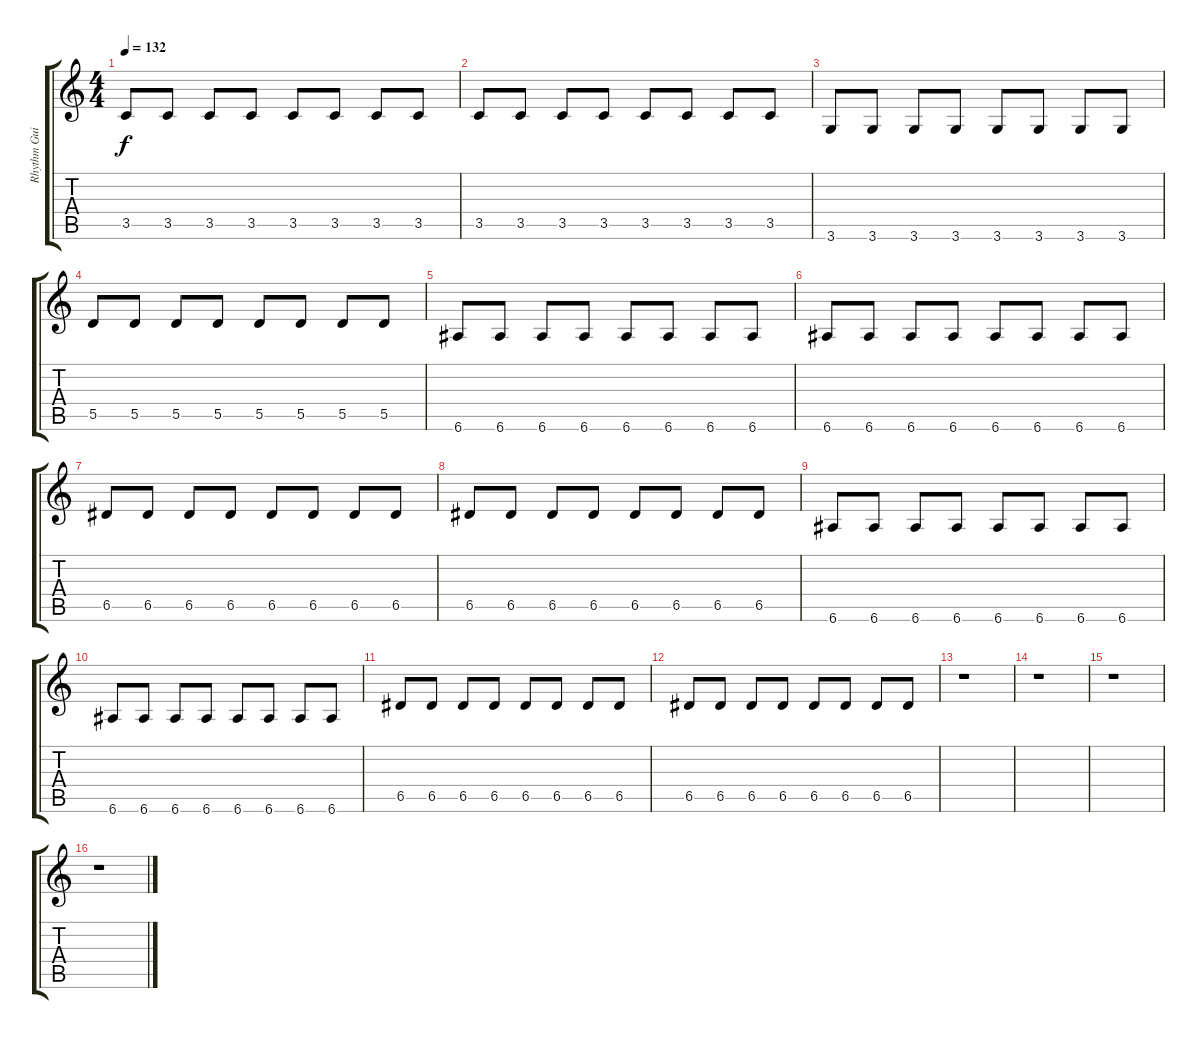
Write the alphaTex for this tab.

\track ("Rhythm Guitar (muted)" "Rhythm Gui") {instrument electricguitarmuted}
\staff {score tabs}
\tuning (E4 B3 G3 D3 A2 E2) {hide}
\ts (4 4)
\tempo 132
\clef g2
\ks c
3.5.8{dy f} 3.5.8 3.5.8 3.5.8 3.5.8 3.5.8 3.5.8 3.5.8 |
3.5.8 3.5.8 3.5.8 3.5.8 3.5.8 3.5.8 3.5.8 3.5.8 |
3.6.8 3.6.8 3.6.8 3.6.8 3.6.8 3.6.8 3.6.8 3.6.8 |
5.5.8 5.5.8 5.5.8 5.5.8 5.5.8 5.5.8 5.5.8 5.5.8 |
6.6.8 6.6.8 6.6.8 6.6.8 6.6.8 6.6.8 6.6.8 6.6.8 |
6.6.8 6.6.8 6.6.8 6.6.8 6.6.8 6.6.8 6.6.8 6.6.8 |
6.5.8 6.5.8 6.5.8 6.5.8 6.5.8 6.5.8 6.5.8 6.5.8 |
6.5.8 6.5.8 6.5.8 6.5.8 6.5.8 6.5.8 6.5.8 6.5.8 |
6.6.8 6.6.8 6.6.8 6.6.8 6.6.8 6.6.8 6.6.8 6.6.8 |
6.6.8 6.6.8 6.6.8 6.6.8 6.6.8 6.6.8 6.6.8 6.6.8 |
6.5.8 6.5.8 6.5.8 6.5.8 6.5.8 6.5.8 6.5.8 6.5.8 |
6.5.8 6.5.8 6.5.8 6.5.8 6.5.8 6.5.8 6.5.8 6.5.8 |
r.1 |
r.1 |
r.1 |
r.1
